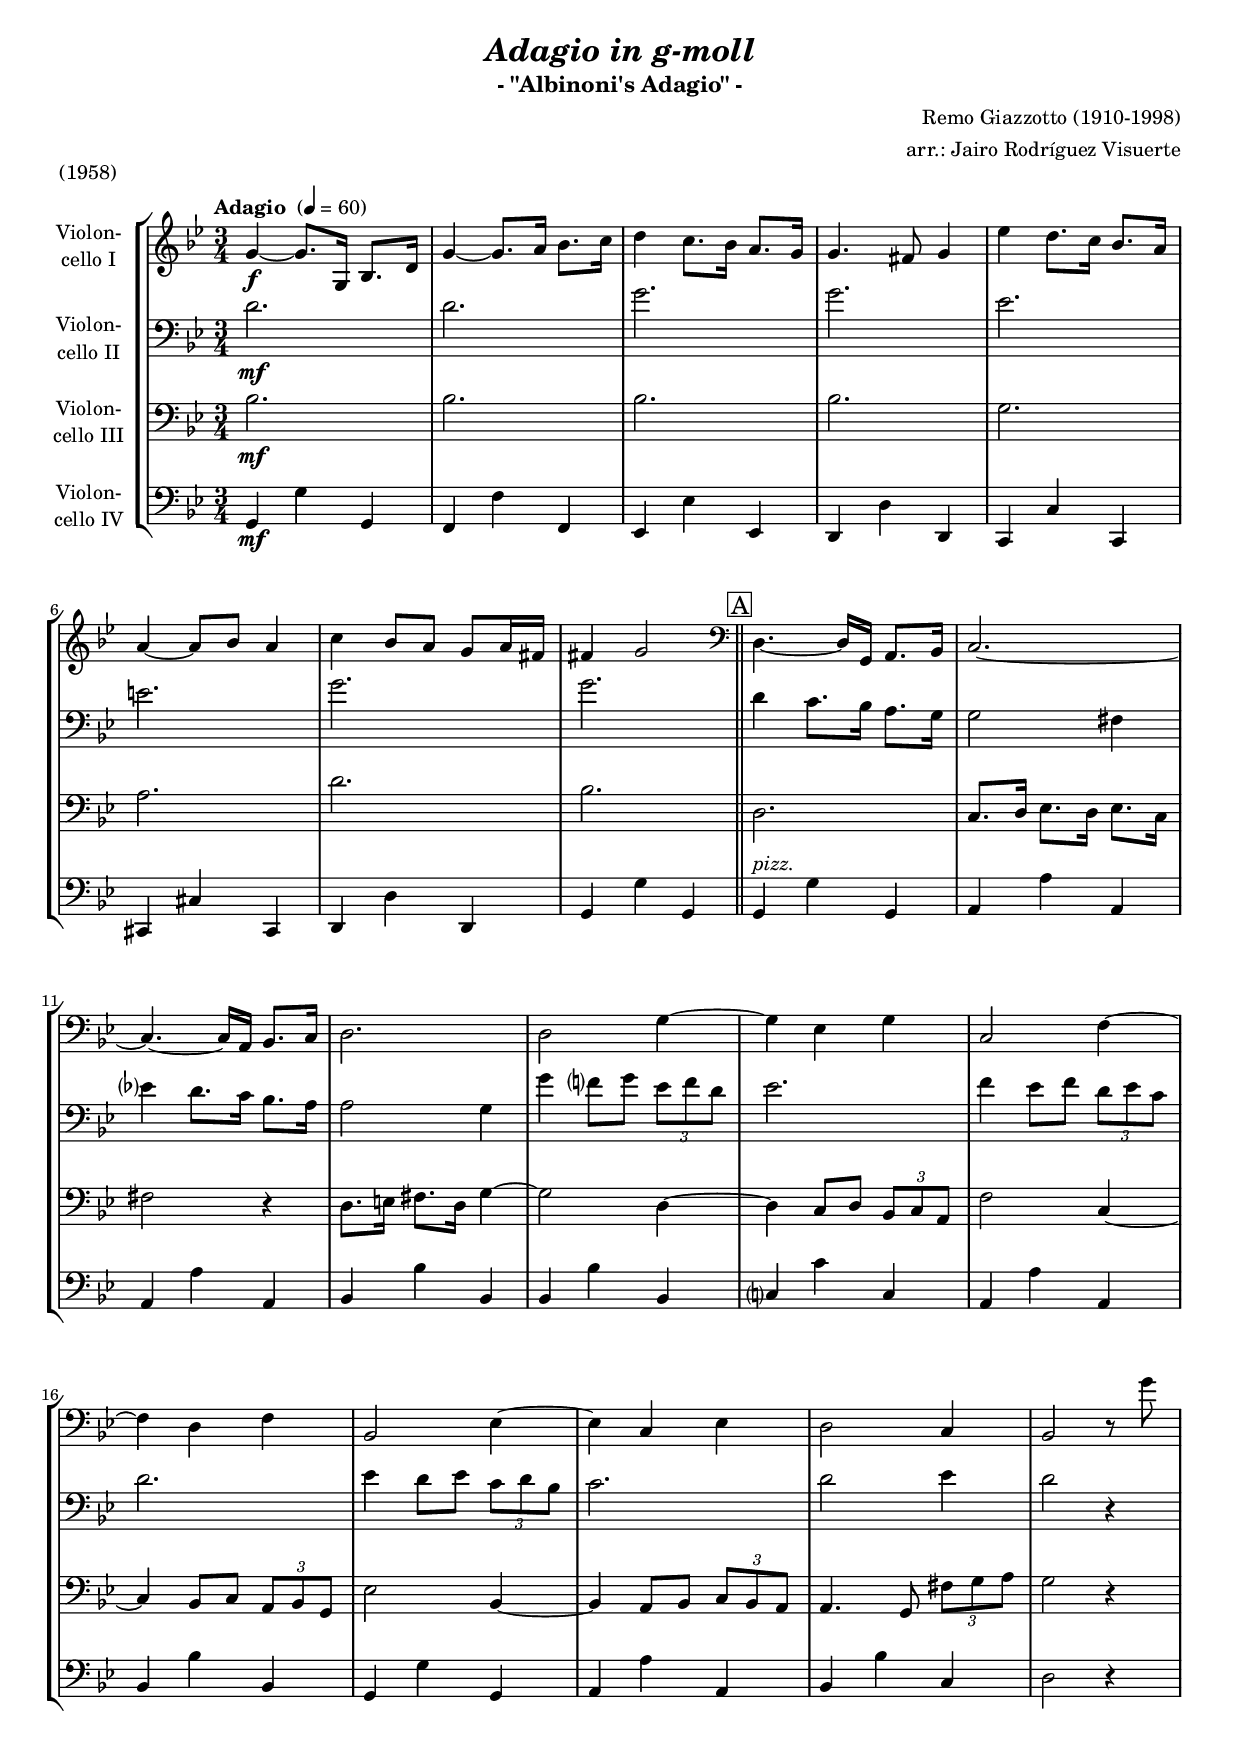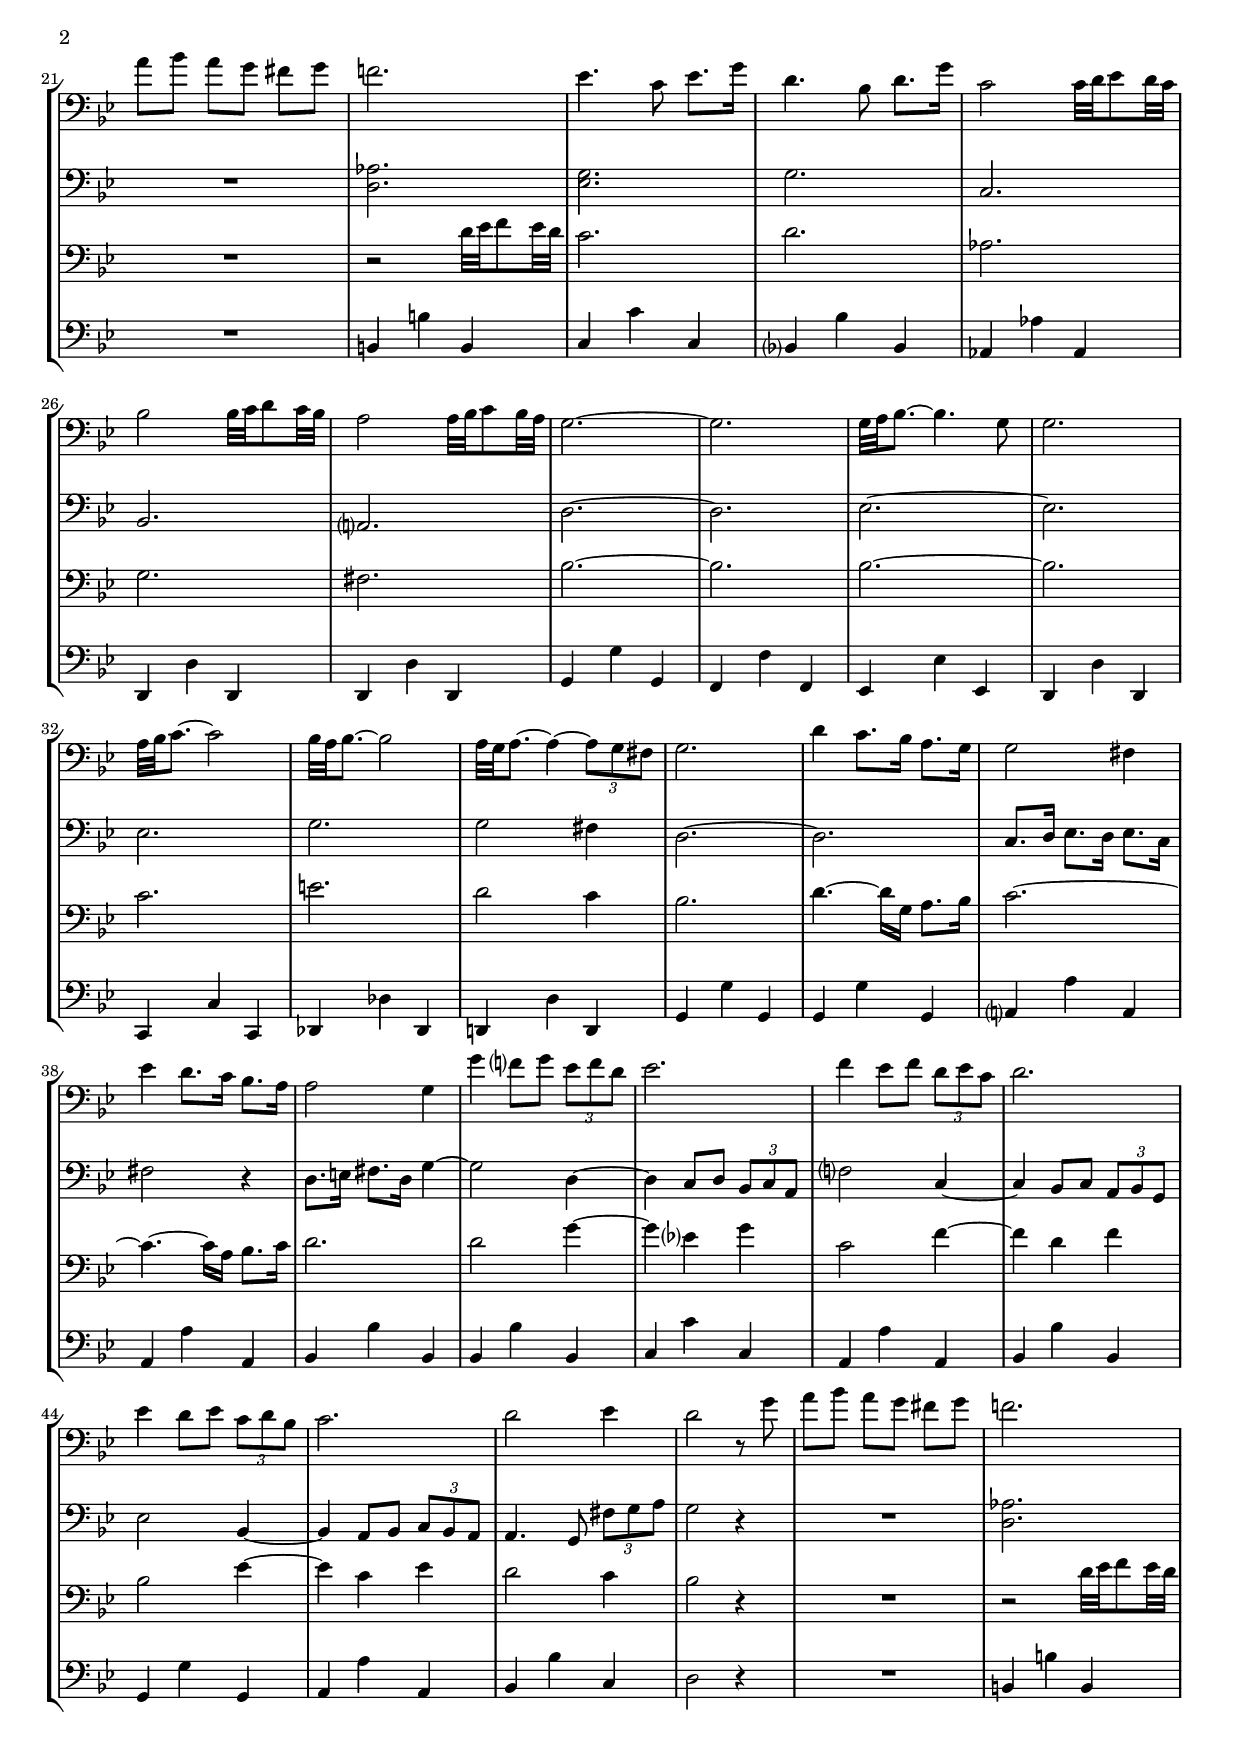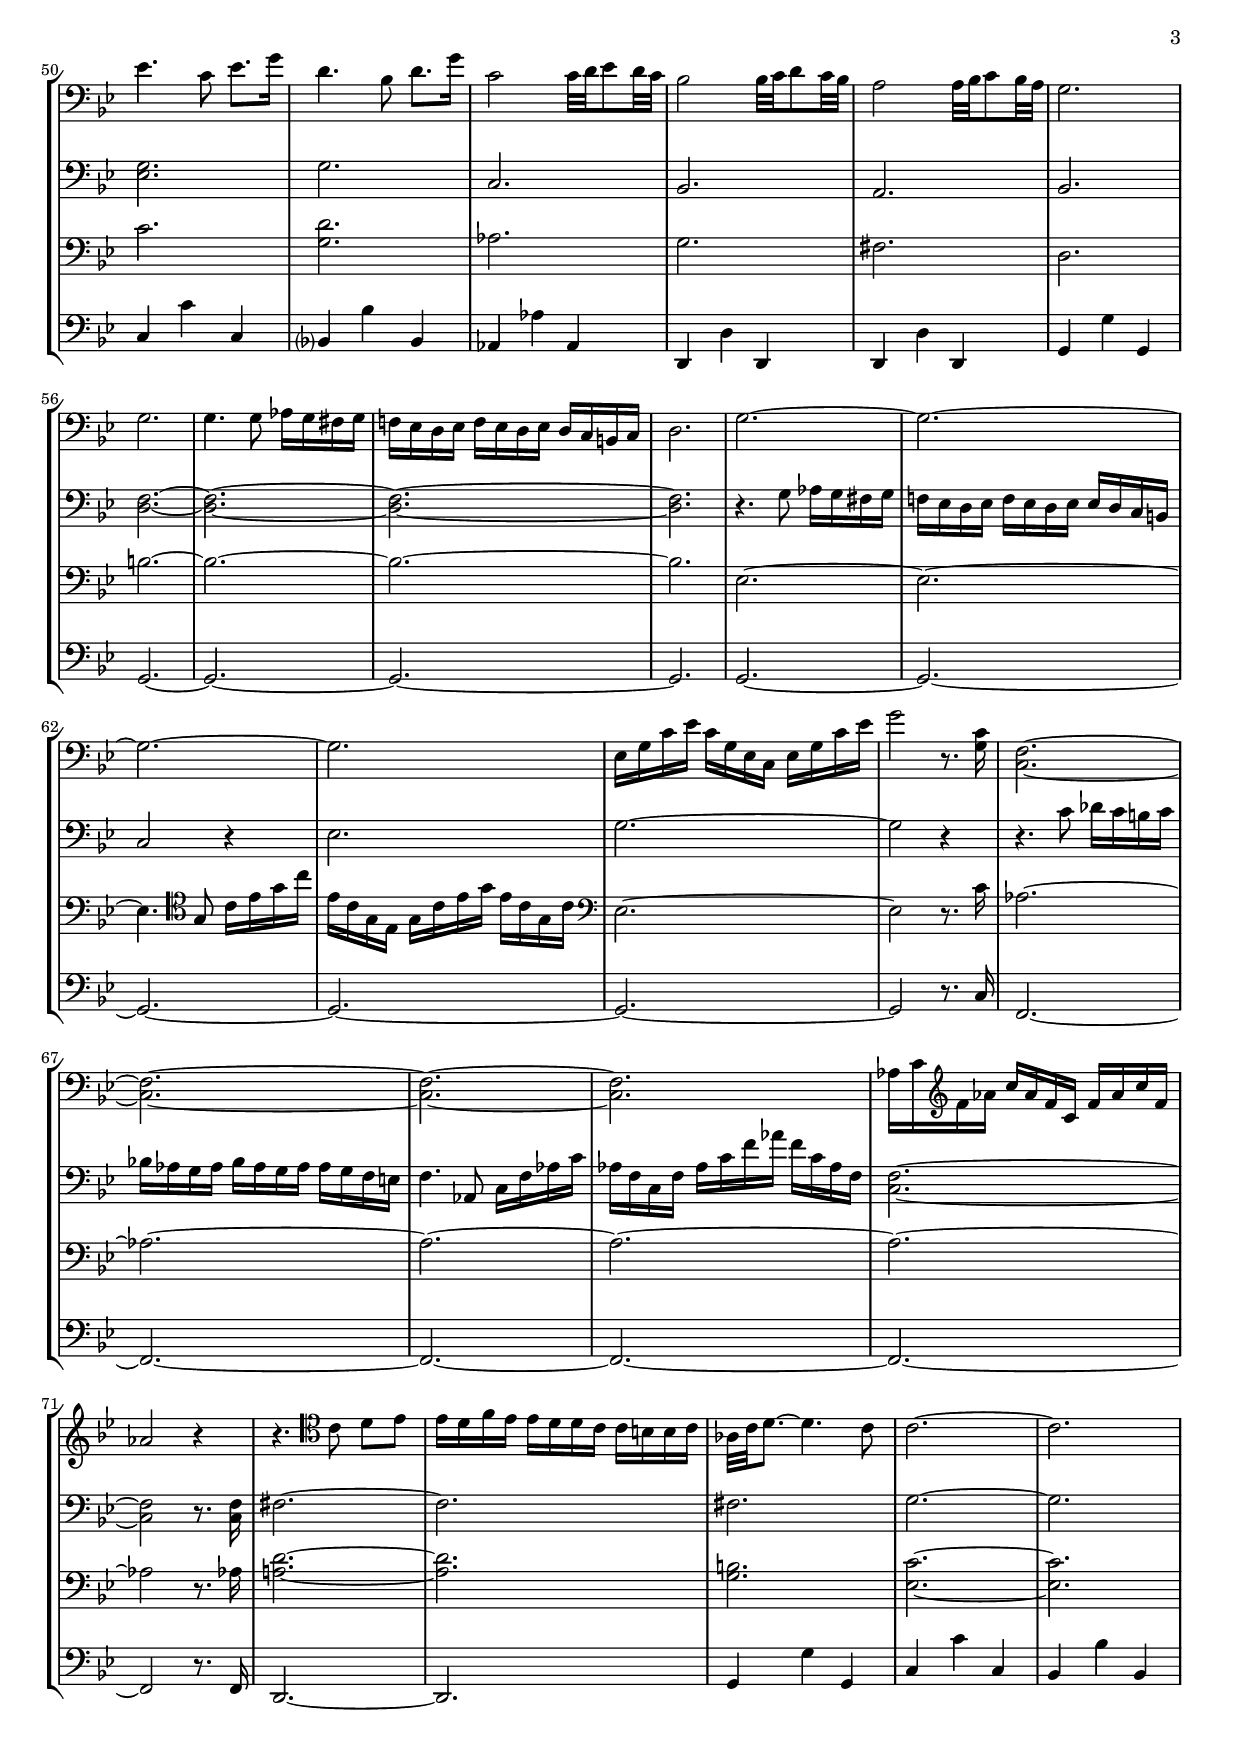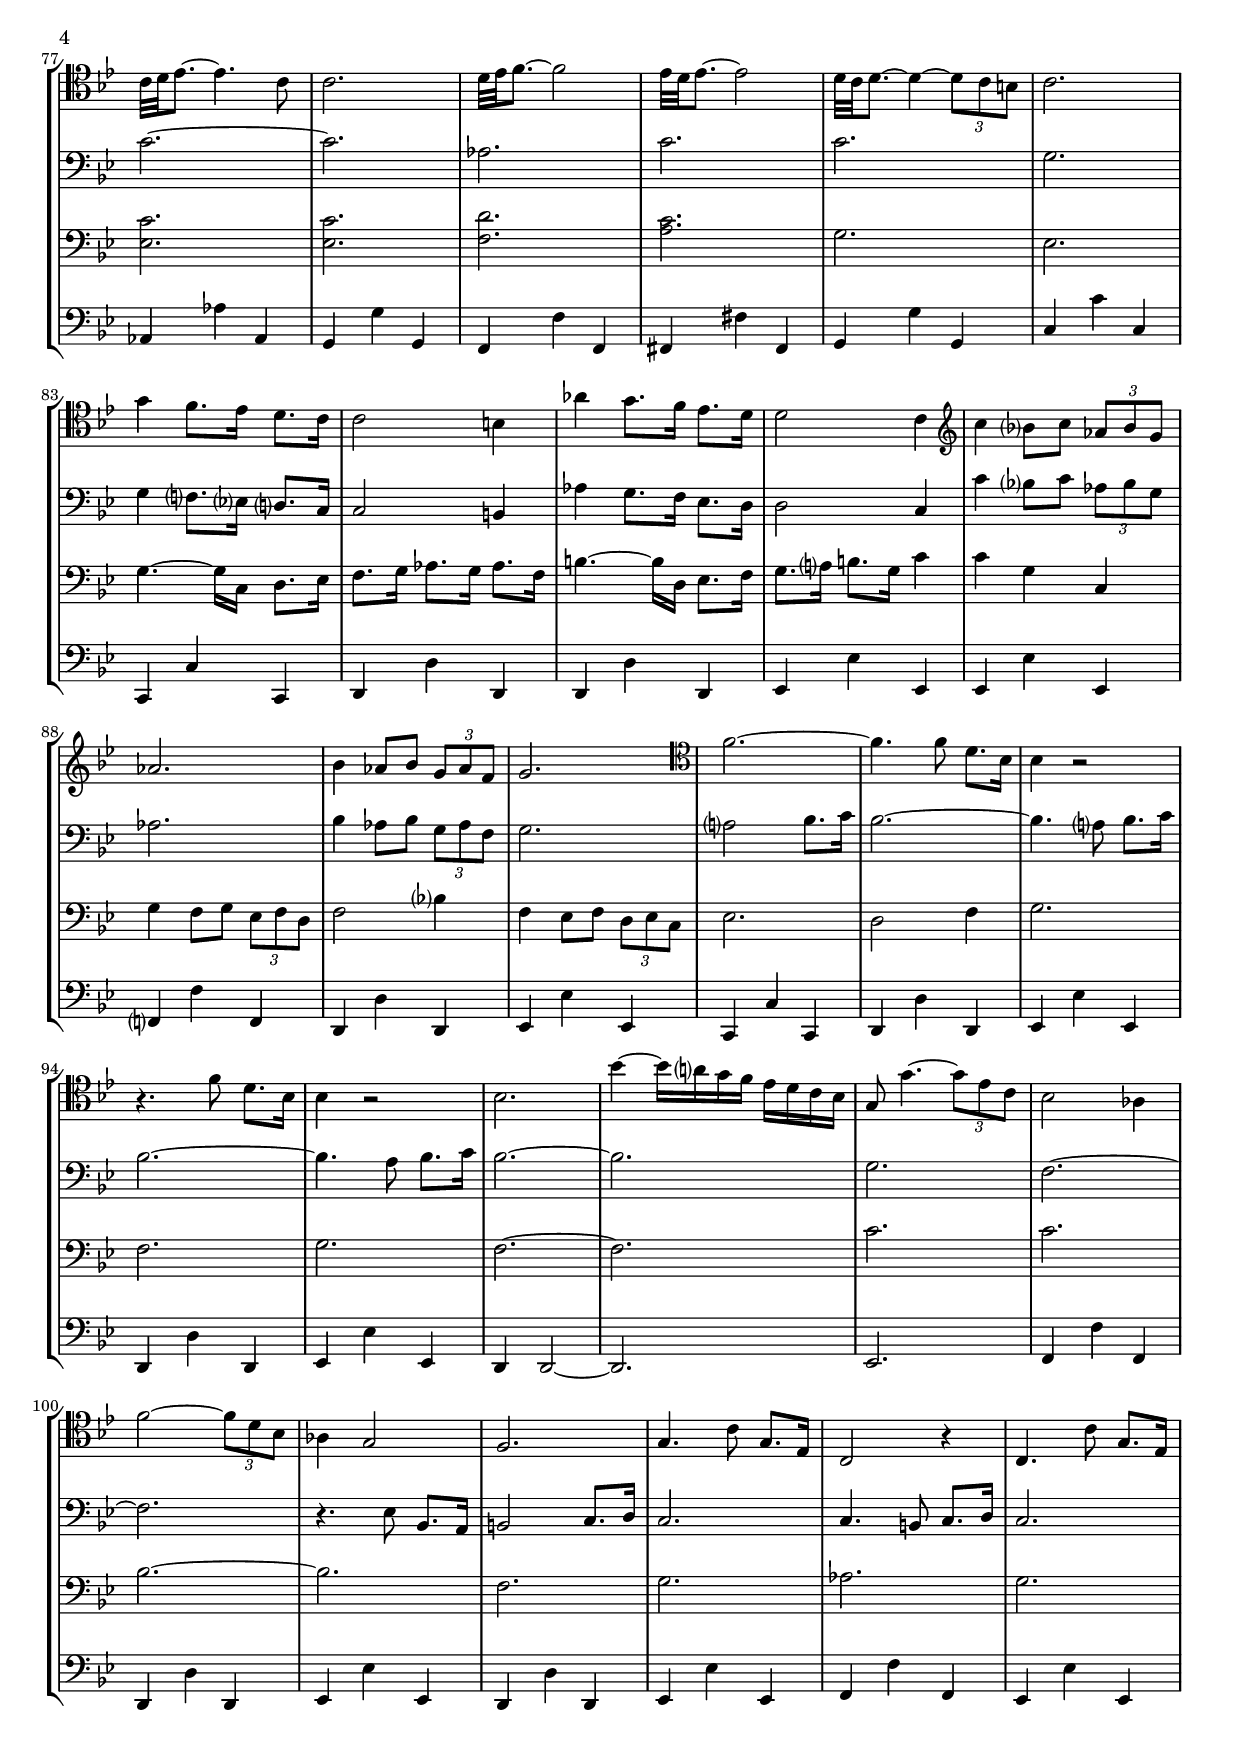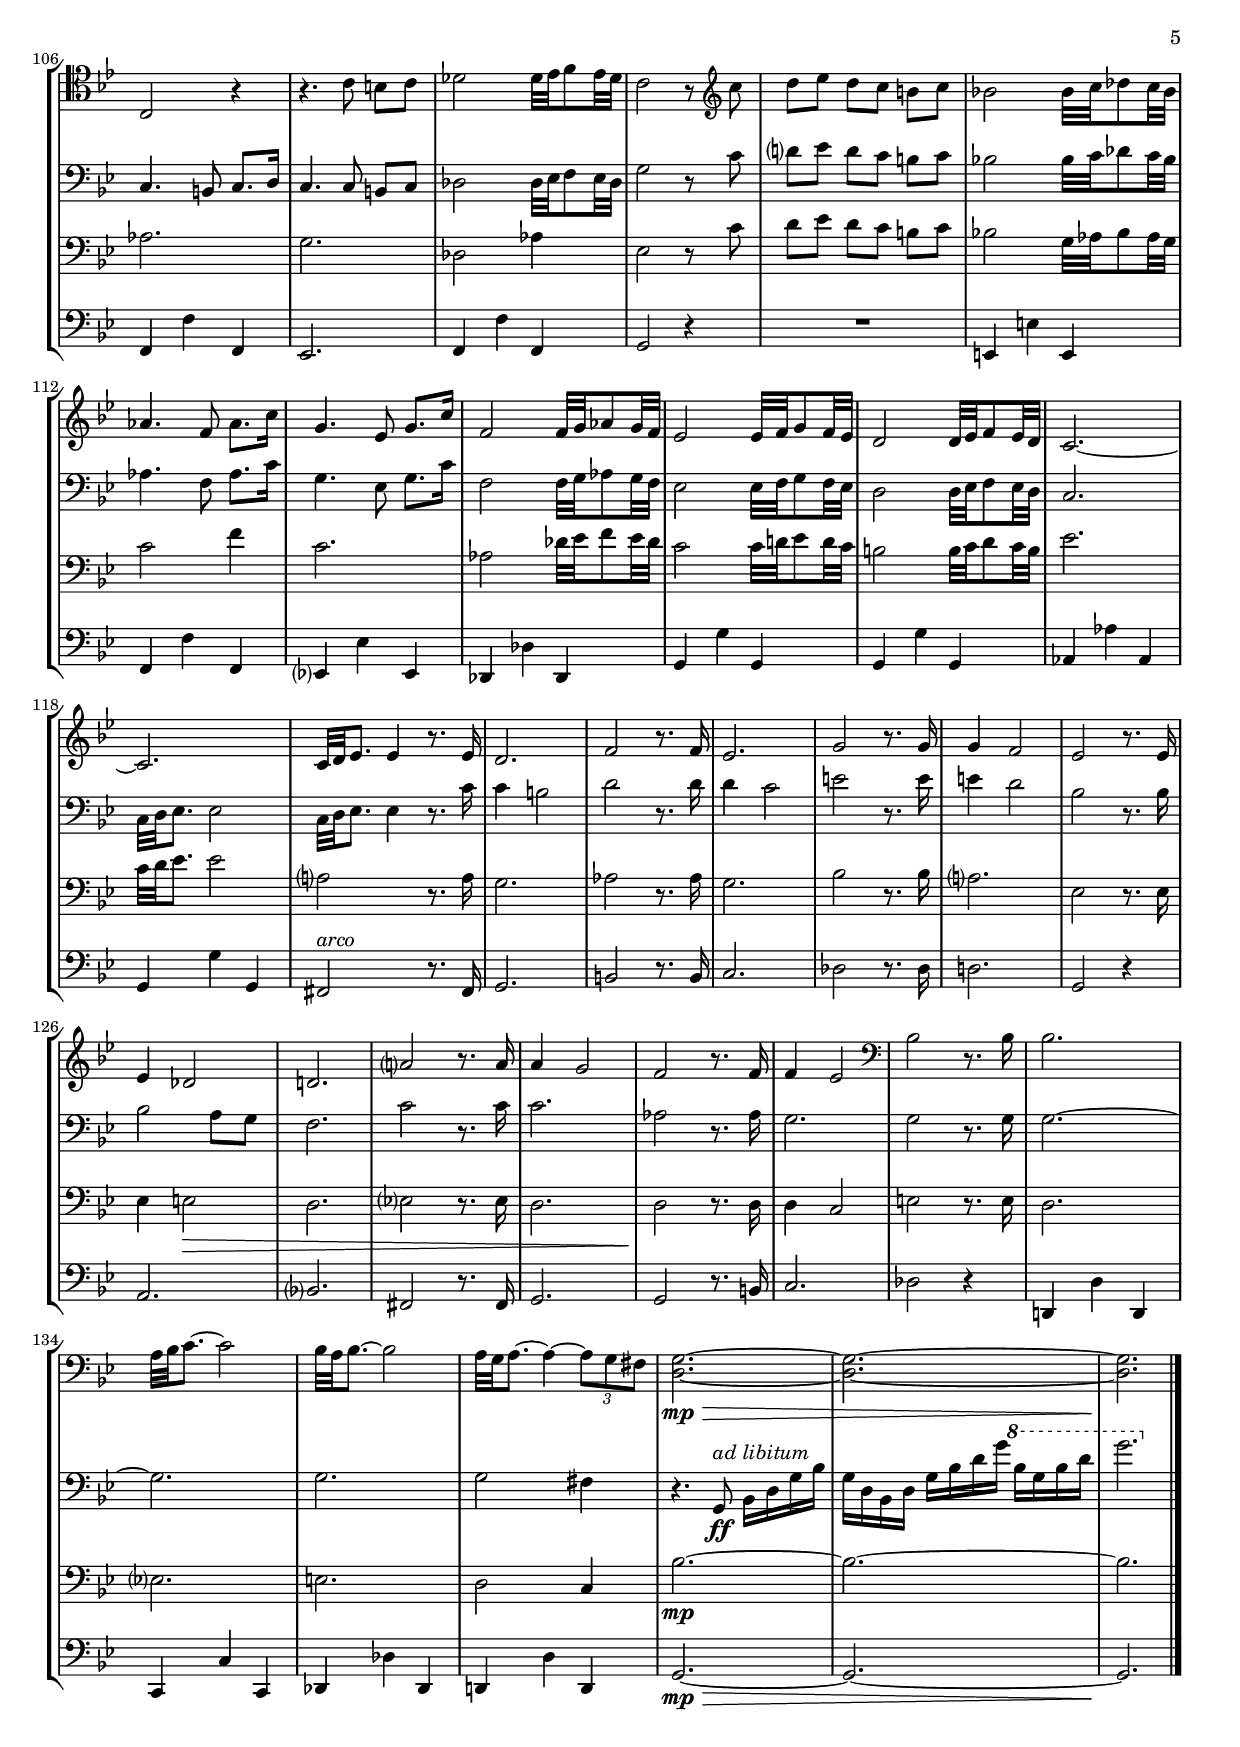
\version "2.18.2"
\include "deutsch.ly"
  
#(set-global-staff-size 17.4)

\header {
  title     = \markup \bold \italic "Adagio in g-moll"
  subtitle  = "- \"Albinoni's Adagio\" -"
  composer  = "Remo Giazzotto (1910-1998)"
  arranger  = "arr.: Jairo Rodríguez Visuerte"
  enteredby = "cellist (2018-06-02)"
  piece     = "(1958)"
}

voiceconsts = {
  \key g \minor
  \time 3/4
  \clef "bass"
%  \numericTimeSignature
  \compressFullBarRests
  % Set default beaming for all staves
  \set Timing.beamExceptions = #'()
  \set Timing.baseMoment     = #(ly:make-moment 1 4)
  \set Timing.beatStructure  = #'(1 1 1)
  \tempo "Adagio " 4=60
}

micl = "clarinet"
mifl = "flute"
miob = "oboe"
mifh = "french horn"
misx = "tenor sax"
mist = "string ensemble 1"
miba = "cello"

boxa = { \bar "||" \mark \markup \box "A" }

adli = \markup \italic "ad libitum "
arco = \markup \italic "arco "
pizz = \markup \italic "pizz. "

va = \relative c'' {
  \voiceconsts
  \clef "treble"
  
  g4~\f g8. g,16 b8. d16
  g4~ g8. a16 b8. c16
  d4 c8. b16 a8. g16
  g4. fis8 g4
  es' d8. c16 b8. a16

  a4~ a8 b a4
  c b8 a g a16 fis
  fis4 g2 \boxa \clef "bass"
  d,4.~ d16 g, a8. b16
  c2.~
  c4.~ c16 a b8. c16
  d2.
  d2 g4~

  g es g
  c,2 f4~
  f d f
  b,2 es4~
  es c es
  d2 c4
  b2 r8 g''
  a b a g fis g
  f!2.

  es4. c8 es8. g16
  d4. b8 d8. g16
  c,2 c32 d es8 d32 c
  b2 b32 c d8 c32 b
  a2 a32 b c8 b32 a
  g2.~
  g

  g32 a b8.~ b4. g8
  g2.
  a32 b c8.~ c2
  b32 a b8.~ b2
  a32 g a8.~ a4~ \tuplet 3/2 4 { a8 g fis }
  g2.
  d'4 c8. b16 a8. g16
  g2 fis4

  es' d8. c16 b8. a16
  a2 g4
  g' f?8 g \tuplet 3/2 4 { es f d }
  es2.
  f4 es8 f \tuplet 3/2 4 { d es c }
  d2.
  es4 d8 es \tuplet 3/2 4 { c d b }
  c2.

  d2 es4
  d2 r8 g
  a b a g fis g
  f!2.
  es4. c8 es8. g16
  d4. b8 d8. g16
  c,2 c32 d es8 d32 c

  b2 b32 c d8 c32 b
  a2 a32 b c8 b32 a
  g2.
  g
  g4. g8 as16 g fis g
  f! es d es f es d es d c h c
  d2.

  g~
  g~
  g~
  g
  es16 g c es c g es c es g c es
  g2 r8. <g, c>16
  <c, f>2.~
  <c f>~
  <c f>~
  <c f>

  as'16 c \clef "treble" f as c as f c f as c f,
  as2 r4
  r4. \clef "tenor" c,8 d es
  es16 d f es es d d c c h h c

  as32 c d8.~ d4. c8
  c2.~
  c
  c32 d es8.~ es4. c8
  c2.
  d32 es f8.~ f2
  es32 d es8.~ es2

  d32 c d8.~ d4~ \tuplet 3/2 4 { d8 c h }
  c2.
  g'4 f8. es16 d8. c16
  c2 h4
  as' g8. f16 es8. d16
  d2 c4 \clef "treble"

  c' b?8 c \tuplet 3/2 4 { as b g }
  as2.
  b4 as8 b \tuplet 3/2 4 { g as f }
  g2. \clef "tenor"
  f~
  f4. f8 d8. b16
  b4 r2
  r4. f'8 d8. b16

  b4 r2
  b2.
  b'4~ b16 a? g f es d c b
  g8 g'4.~ \tuplet 3/2 4 { g8 es c }
  b2 as4
  f'2~ \tuplet 3/2 4 { f8 d b }
  as4 g2
  f2.

  g4. c8 g8. es16
  c2 r4
  c4. c'8 g8. es16
  c2 r4
  r4. c'8 h c
  des2 des32 es f8 es32 des
  c2 r8 \clef "treble" c'

  d es d c h c
  b!2 b32 c des8 c32 b
  as4. f8 as8. c16
  g4. es8 g8. c16
  f,2 f32 g as8 g32 f

  es2 es32 f g8 f32 es
  d2 d32 es f8 es32 d
  c2.~
  c
  c32 d es8. es4 r8. es16
  d2.
  f2 r8. f16
  es2.

  g2 r8. g16
  g4 f2
  es r8. es16
  es4 des2
  d!2.
  a'?2 r8. a16
  a4 g2
  f r8. f16
  f4 es2 \clef "bass"
  b r8. b16
  b2.

  a32 b c8.~ c2
  b32 a b8.~ b2
  a32 g a8.~ a4~ \tuplet 3/2 4 { a8 g fis }
  <d g>2.~\mp\>
  <d g>~
  <d g>\! \bar "|."
}

vb = \relative c' {
  \voiceconsts

  d2.\mf
  d
  g
  g
  es
  e
  g
  g \boxa
  d4 c8. b16 a8. g16
  g2 fis4
  es'? d8. c16 b8. a16

  a2 g4
  g' f?8 g \tuplet 3/2 4 { es f d }
  es2.
  f4 es8 f \tuplet 3/2 4 { d es c }
  d2.
  es4 d8 es \tuplet 3/2 4 { c d b }
  c2.
  d2 es4
  d2 r4

  R2.
  <d, as'>
  <es g>
  g
  c,
  b
  a?
  d~
  d
  es~
  es
  es
  g
  g2 fis4
  d2.~

  d
  c8. d16 es8. d16 es8. c16
  fis2 r4
  d8. e16 fis8. d16 g4~
  g2 d4~
  d c8 d \tuplet 3/2 4 { b c a }
  f'?2 c4~
  c b8 c \tuplet 3/2 4 { a b g }
  es'2 b4~

  b a8 b \tuplet 3/2 4 { c b a }
  a4. g8 \tuplet 3/2 4 { fis' g a }
  g2 r4
  R2.
  <d as'>
  <es g>
  g
  c,
  b
  a
  b
  <d f>~

  <d f>~
  <d f>~
  <d f>
  r4. g8 as16 g fis g
  f! es d es f es d es es d c h
  c2 r4
  es2.
  g~
  g2 r4

  r4. c8 des16 c h c
  b! as g as b as g as as g f e
  f4. as,8 c16 f as c
  as f c f as c f as f c as f

  <c f>2.~
  <c f>2 r8. <c f>16
  fis2.~
  fis
  fis
  g~
  g
  c~
  c
  as
  c
  c
  g

  g4 f?8. es?16 d?8. c16
  c2 h4
  as' g8. f16 es8. d16
  d2 c4
  c' b?8 c \tuplet 3/2 4 { as b g }
  as2.
  b4 as8 b \tuplet 3/2 4 { g as f }
  g2.
  a?2 b8. c16

  b2.~
  b4. a?8 b8. c16
  b2.~
  b4. a8 b8. c16
  b2.~
  b
  g
  f~
  f
  r4. es8 b8. a16
  h2 c8. d16
  c2.

  c4. h8 c8. d16
  c2.
  c4. h8 c8. d16
  c4. c8 h c
  des2 des32 es f8 es32 des
  g2 r8 c
  d? es d c h c

  b!2 b32 c des8 c32 b
  as4. f8 as8. c16
  g4. es8 g8. c16
  f,2 f32 g as8 g32 f
  es2 es32 f g8 f32 es
  d2 d32 es f8 es32 d
  c2.

  c32 d es8. es2
  c32 d es8. es4 r8. c'16
  c4 h2
  d r8. d16
  d4 c2
  e r8. e16
  e4 d2
  b r8. b16
  b2 a8 g

  f2.
  c'2 r8. c16
  c2.
  as2 r8. as16
  g2.
  g2 r8. g16
  g2.~
  g
  g
  g2 fis4
  r4. g,8^\adli\ff b16 d g b

  g d b d g b d g \ottava #1 b g b d
  g2. \bar "|."
}

vc = \relative c' {
  \voiceconsts

  b2.\mf
  b
  b
  b
  g
  a
  d
  b \boxa
  d,
  c8. d16 es8. d16 es8. c16
  fis2 r4

  d8. e16 fis8. d16 g4~
  g2 d4~
  d c8 d \tuplet 3/2 4 { b c a }
  f'2 c4~
  c b8 c \tuplet 3/2 4 { a b g }
  es'2 b4~
  b a8 b \tuplet 3/2 4 { c b a }

  a4. g8 \tuplet 3/2 4 { fis' g  a }
  g2 r4
  R2.
  r2 d'32 es f8 es32 d
  c2.
  d
  as
  g
  fis
  b~
  b
  b~

  b
  c
  e
  d2 c4
  b2.
  d4.~ d16 g, a8. b16
  c2.~
  c4.~ c16 a b8. c16
  d2.
  d2 g4~
  g es? g

  c,2 f4~
  f d f
  b,2 es4~
  es c es
  d2 c4
  b2 r4
  R2.
  r2 d32 es f8 es32 d
  c2.
  <g d'>
  as

  g fis
  d
  h'~
  h~
  h~
  h
  es,~
  es~
  es4. \clef "tenor" g8 c16 es g c

  es, c g es g c es g es c g c \clef "bass"
  es,2.~
  es2 r8. c'16
  as2.~
  as~
  as~
  as~
  as~
  as2 r8. as16
  <a! d>2.~

  <a d>
  <g h>
  <es c'>~
  <es c'>
  <es c'>
  <es c'>
  <f d'>
  <a c>
  g es
  g4.~ g16 c, d8. es16
  f8. g16 as8. g16 as8. f16

  h4.~ h16 d, es8. f16
  g8. a?16 h8. g16 c4
  c g c,
  g' f8 g \tuplet 3/2 4 { es f d }
  f2 b?4
  f es8 f \tuplet 3/2 4 { d es c }
  es2.
  d2 f4
  g2.

  f
  g
  f~
  f
  c'
  c
  b~
  b
  f
  g
  as
  g
  as
  g
  des2 as'4

  es2 r8 c'
  d es d c h c
  b!2 g32 as b8 as32 g
  c2 f4
  c2.
  as2 des32 es f8 es32 des
  c2 c32 d! es8 d32 c

  h2 h32 c d8 c32 h
  es2.
  c32 d es8. es2
  a,? r8. a16
  g2.
  as2 r8. as16
  g2.
  b2 r8. b16
  a?2.
  es2 r8. es16

  es4 e2\>
  d2.
  es?2 r8. es16
  d2.
  d2\! r8. d16
  d4 c2
  e r8. e16
  d2.
  es?
  e
  d2 c4
  b'2.~\mp
  b~

  b \bar "|."
}

vd = \relative c {
  \voiceconsts

  g4\mf g' g,
  f f' f,
  es es' es,
  d d' d,
  c c' c,
  cis cis' cis,
  d d' d,
  g g' g, \boxa
  g^\pizz g' g,
  a a' a,

  a a' a,
  b b' b,
  b b' b,
  c? c' c,
  a a' a,
  b b' b,
  g g' g,
  a a' a,
  b b' c,
  d2 r4
  R2.

  h4 h' h,
  c c' c,
  b? b' b,
  as as' as,
  d, d' d,
  d d' d,
  g g' g,
  f f' f,
  es es' es,
  d d' d,

  c c' c,
  des des' des,
  d! d' d,
  g g' g,
  g g' g,
  a? a' a,
  a a' a,
  b b' b,
  b b' b,
  c c' c,

  a a' a,
  b b' b,
  g g' g,
  a a' a,
  b b' c,
  d2 r4
  R2.
  h4 h' h,
  c c' c,
  b? b' b,
  as as' as,

  d, d' d,
  d d' d,
  g g' g,
  g2.~
  g~
  g~
  g
  g~
  g~
  g~
  g~
  g~
  g2 r8. c16

  f,2.~
  f~
  f~
  f~
  f~
  f2 r8. f16
  d2.~
  d
  g4 g' g,
  c c' c,
  b b' b,
  as as' as,

  g g' g,
  f f' f,
  fis fis' fis,
  g g' g,
  c c' c,
  c, c' c,
  d d' d,
  d d' d,
  es es' es,
  es es' es,

  f? f' f,
  d d' d,
  es es' es,
  c c' c,
  d d' d,
  es es' es,
  d d' d,
  es es' es,
  d d2~
  d2.
  es

  f4 f' f,
  d d' d,
  es es' es,
  d d' d,
  es es' es,
  f f' f,
  es es' es,
  f f' f,
  es2.
  f4 f' f,
  g2 r4

  R2.
  e4 e' e,
  f f' f,
  es? es' es,
  des des' des,
  g g' g,
  g g' g,
  as as' as,
  g g' g,
  fis2^\arco r8. fis16
  g2.

  h2 r8. h16
  c2.
  des2 r8. des16
  d!2.
  g,2 r4
  a2.
  b?
  fis2 r8. fis16
  g2.
  g2 r8. h16
  c2.
  des2 r4

  d,! d' d,
  c c' c,
  des des' des,
  d! d' d,
  g2.~\mp\>
  g~
  g\! \bar "|."
}


music = \new StaffGroup <<
      \new Staff {
	\set Staff.midiInstrument = \miba
	\set Staff.instrumentName = \markup \center-column { "Violon-" "cello I" }
	\transpose g g { \va }
      }

      \new Staff {
	\set Staff.midiInstrument = \miba
	\set Staff.instrumentName = \markup \center-column { "Violon-" "cello II" }
	\transpose g g { \vb }
      }

      \new Staff {
	\set Staff.midiInstrument = \miba
	\set Staff.instrumentName = \markup \center-column { "Violon-" "cello III" }
	\transpose g g { \vc }
      }

      \new Staff {
	\set Staff.midiInstrument = \miba
	\set Staff.instrumentName = \markup \center-column { "Violon-" "cello IV" }
	\transpose g g { \vd }
      }
>>

\book {
  \score {
    \music
    \layout {}
  }

  \score {
    \unfoldRepeats \music

    \midi {
      \context {
        \Score
      }
    }
  }
}
